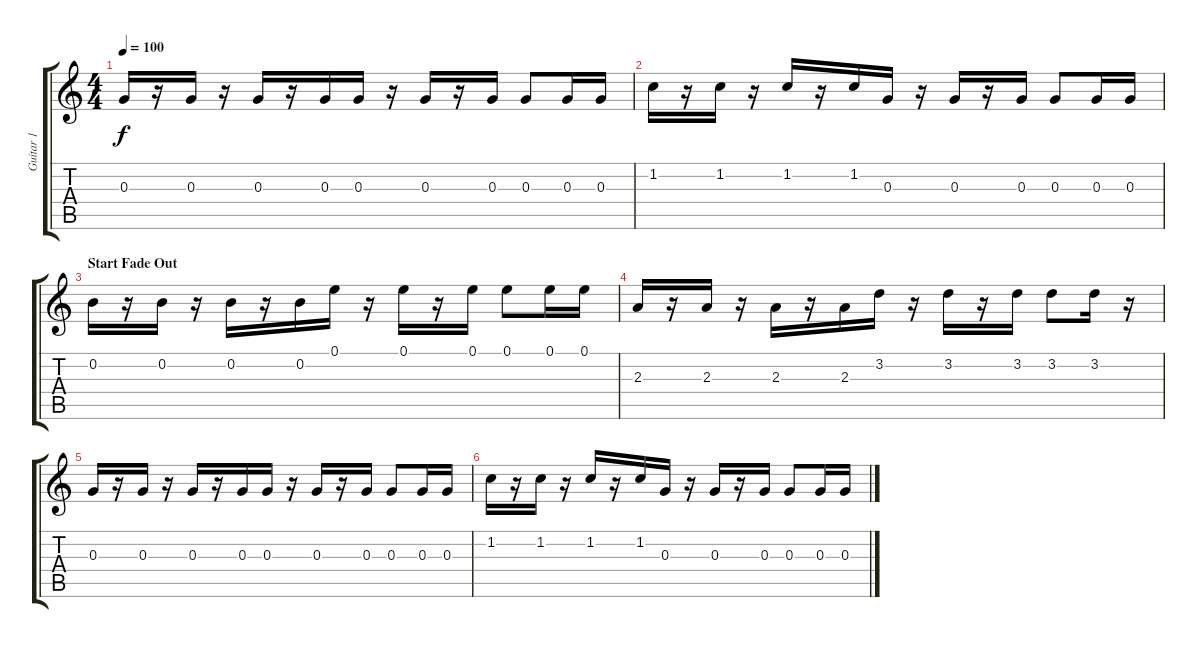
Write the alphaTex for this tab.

\track ("Guitar 1" "Guitar 1") {instrument electricguitarclean}
\staff {score tabs}
\tuning (E4 B3 G3 D3 A2 E2) {hide}
\ts (4 4)
\tempo 100
\clef g2
\ks c
0.3.16{dy f} r.16 0.3.16 r.16 0.3.16 r.16 0.3.16 0.3.16 r.16 0.3.16 r.16 0.3.16 0.3.8 0.3.16 0.3.16 |
1.2.16 r.16 1.2.16 r.16 1.2.16 r.16 1.2.16 0.3.16 r.16 0.3.16 r.16 0.3.16 0.3.8 0.3.16 0.3.16 |
\section ("" "Start Fade Out")
0.2.16 r.16 0.2.16 r.16 0.2.16 r.16 0.2.16 0.1.16 r.16 0.1.16 r.16 0.1.16 0.1.8 0.1.16 0.1.16 |
2.3.16 r.16 2.3.16 r.16 2.3.16 r.16 2.3.16 3.2.16 r.16 3.2.16 r.16 3.2.16 3.2.8 3.2.16 r.16 |
0.3.16 r.16 0.3.16 r.16 0.3.16 r.16 0.3.16 0.3.16 r.16 0.3.16 r.16 0.3.16 0.3.8 0.3.16 0.3.16 |
1.2.16 r.16 1.2.16 r.16 1.2.16 r.16 1.2.16 0.3.16 r.16 0.3.16 r.16 0.3.16 0.3.8 0.3.16 0.3.16
